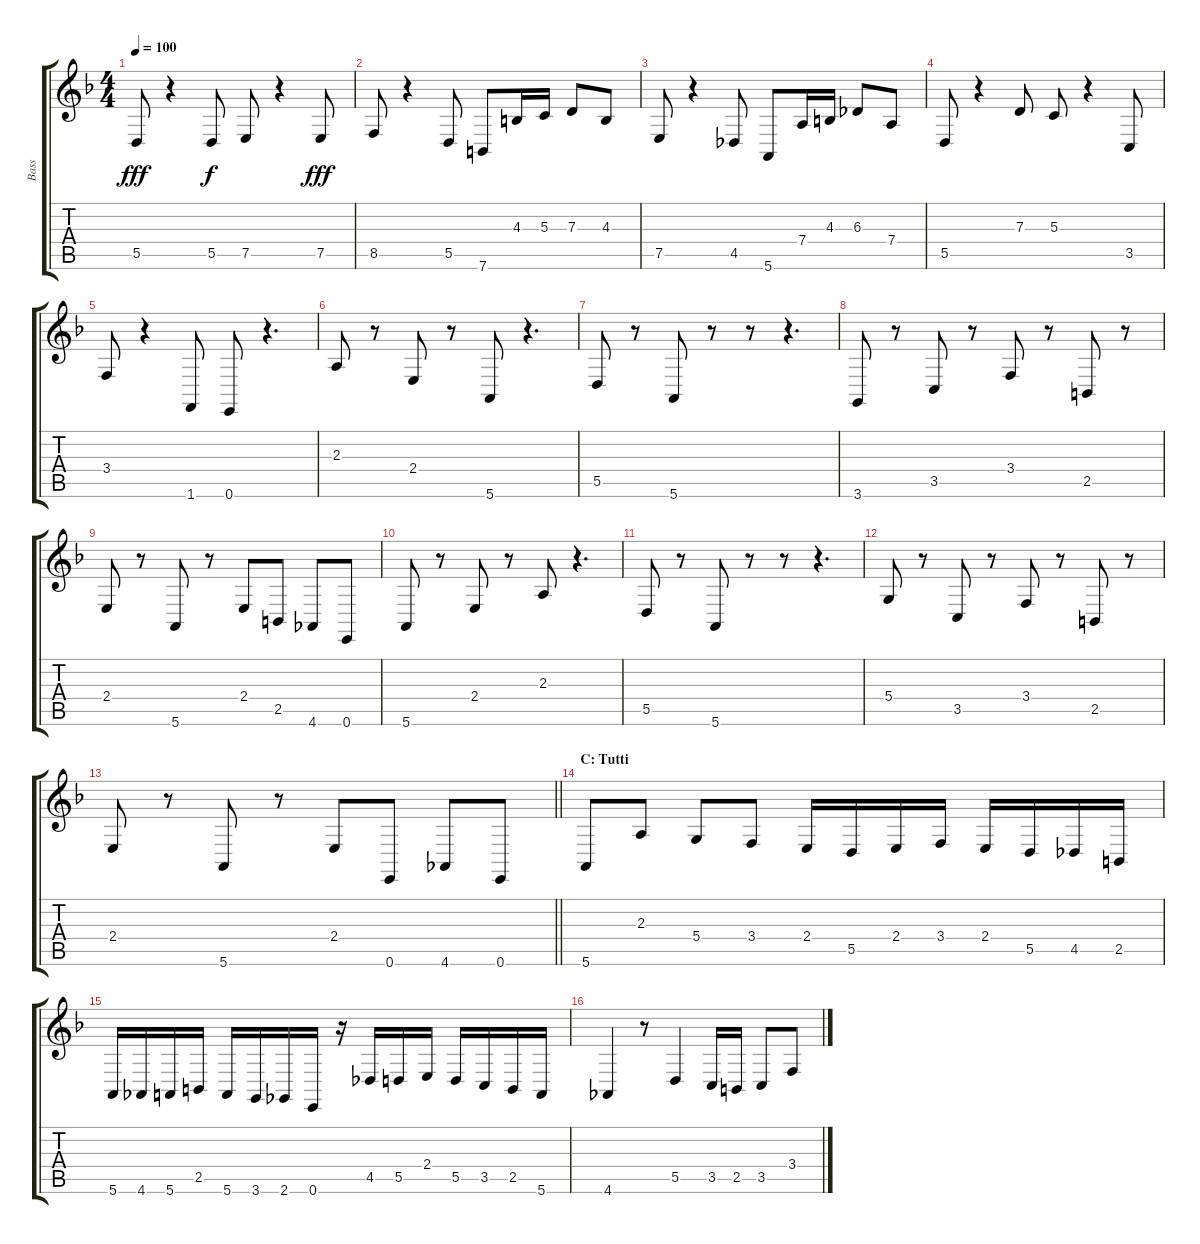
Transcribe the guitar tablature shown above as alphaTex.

\track ("Bass" "Bass") {instrument harpsichord}
\staff {score tabs}
\tuning (E4 B3 G3 D3 A2 E2) {hide}
\ts (4 4)
\tempo 100
\clef g2
\ks dminor
5.5.8{dy fff} r.4 5.5.8{dy f} 7.5.8 r.4 7.5.8{dy fff} |
8.5.8 r.4 5.5.8 7.6.8 4.3.16 5.3.16 7.3.8 4.3.8 |
7.5.8 r.4 4.5.8 5.6.8 7.4.16 4.3.16 6.3.8 7.4.8 |
5.5.8 r.4 7.3.8 5.3.8 r.4 3.5.8 |
3.4.8 r.4 1.6.8 0.6.8 r.4{d} |
2.3.8 r.8 2.4.8 r.8 5.6.8 r.4{d} |
5.5.8 r.8 5.6.8 r.8 r.8 r.4{d} |
3.6.8 r.8 3.5.8 r.8 3.4.8 r.8 2.5.8 r.8 |
2.4.8 r.8 5.6.8 r.8 2.4.8 2.5.8 4.6.8 0.6.8 |
5.6.8 r.8 2.4.8 r.8 2.3.8 r.4{d} |
5.5.8 r.8 5.6.8 r.8 r.8 r.4{d} |
5.4.8 r.8 3.5.8 r.8 3.4.8 r.8 2.5.8 r.8 |
\barLineRight lightlight
2.4.8 r.8 5.6.8 r.8 2.4.8 0.6.8 4.6.8 0.6.8 |
\section ("" "C: Tutti")
5.6.8 2.3.8 5.4.8 3.4.8 2.4.16 5.5.16 2.4.16 3.4.16 2.4.16 5.5.16 4.5.16 2.5.16 |
5.6.16 4.6.16 5.6.16 2.5.16 5.6.16 3.6.16 2.6.16 0.6.16 r.16 4.5.16 5.5.16 2.4.16 5.5.16 3.5.16 2.5.16 5.6.16 |
4.6.4 r.8 5.5.4 3.5.16 2.5.16 3.5.8 3.4.8
